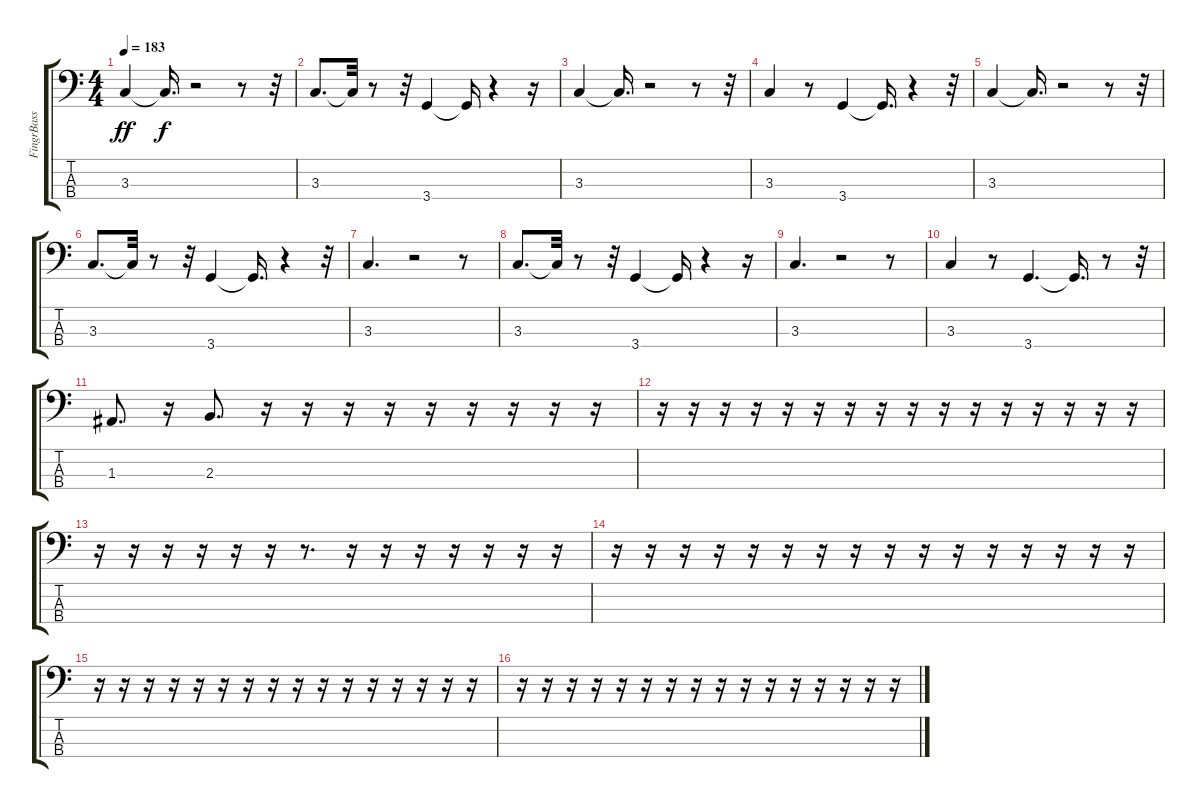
\track ("FingrBass" "FingrBass") {instrument electricbassfinger}
\staff {score tabs}
\tuning (G2 D2 A1 E1) {hide}
\ts (4 4)
\tempo 183
\clef f4
\ks c
3.3.4{dy ff} 3.3{t}.16{d dy f} r.2 r.8 r.32 |
3.3.8{d} 3.3{t}.32 r.8 r.32 3.4.4 3.4{t}.16 r.4 r.16 |
3.3.4 3.3{t}.16{d} r.2 r.8 r.32 |
3.3.4 r.8 3.4.4 3.4{t}.16{d} r.4 r.32 |
3.3.4 3.3{t}.16{d} r.2 r.8 r.32 |
3.3.8{d} 3.3{t}.32 r.8 r.32 3.4.4 3.4{t}.16{d} r.4 r.32 |
3.3.4{d} r.2 r.8 |
3.3.8{d} 3.3{t}.32 r.8 r.32 3.4.4 3.4{t}.16 r.4 r.16 |
3.3.4{d} r.2 r.8 |
3.3.4 r.8 3.4.4{d} 3.4{t}.16{d} r.8 r.32 |
1.3.8{d} r.16 2.3.8{d} r.16 r.16 r.16 r.16 r.16 r.16 r.16 r.16 r.16 |
r.16 r.16 r.16 r.16 r.16 r.16 r.16 r.16 r.16 r.16 r.16 r.16 r.16 r.16 r.16 r.16 |
r.16 r.16 r.16 r.16 r.16 r.16 r.8{d} r.16 r.16 r.16 r.16 r.16 r.16 r.16 |
r.16 r.16 r.16 r.16 r.16 r.16 r.16 r.16 r.16 r.16 r.16 r.16 r.16 r.16 r.16 r.16 |
r.16 r.16 r.16 r.16 r.16 r.16 r.16 r.16 r.16 r.16 r.16 r.16 r.16 r.16 r.16 r.16 |
r.16 r.16 r.16 r.16 r.16 r.16 r.16 r.16 r.16 r.16 r.16 r.16 r.16 r.16 r.16 r.16
